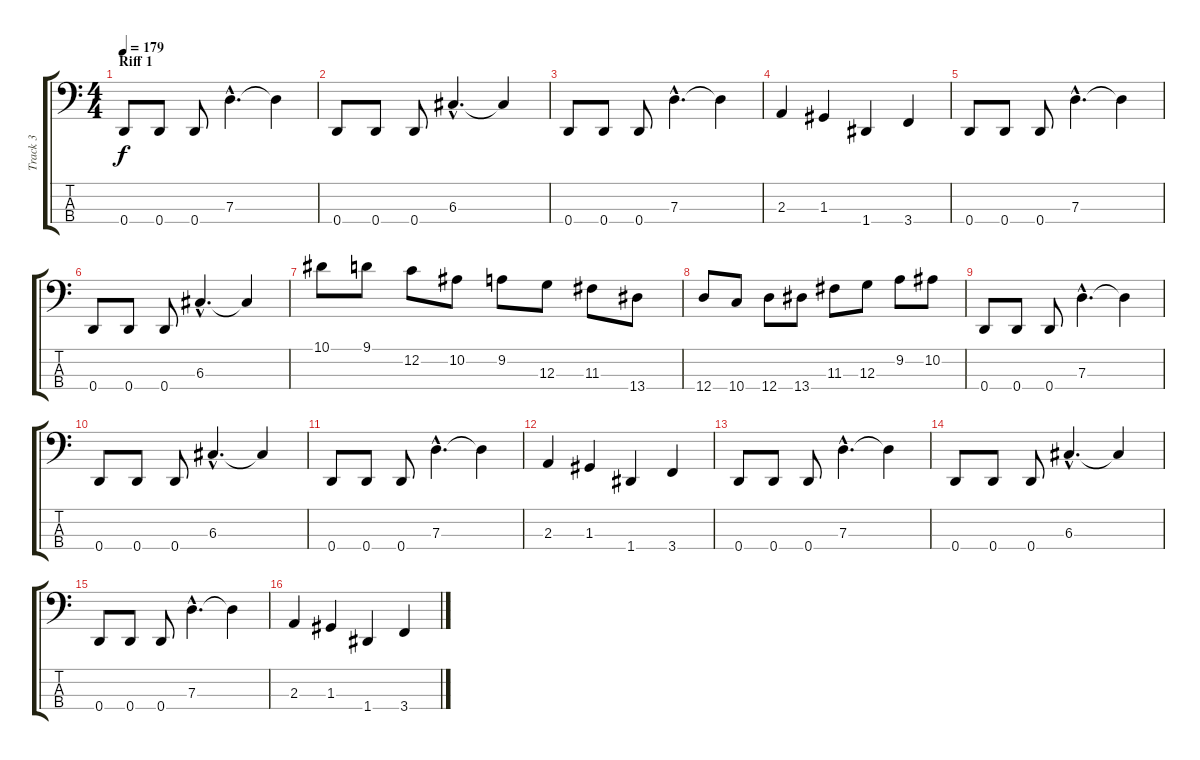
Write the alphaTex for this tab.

\track ("Track 3" "Track 3") {instrument electricbassfinger}
\staff {score tabs}
\tuning (F2 C2 G1 D1) {hide}
\ts (4 4)
\section ("" "Riff 1")
\tempo 179
\clef f4
\ks c
0.4.8{dy f instrument electricbassfinger} 0.4.8 0.4.8 7.3{hac}.4{d} 7.3{t}.4 |
0.4.8 0.4.8 0.4.8 6.3{hac}.4{d} 6.3{t}.4 |
0.4.8 0.4.8 0.4.8 7.3{hac}.4{d} 7.3{t}.4 |
2.3.4 1.3.4 1.4.4 3.4.4 |
0.4.8 0.4.8 0.4.8 7.3{hac}.4{d} 7.3{t}.4 |
0.4.8 0.4.8 0.4.8 6.3{hac}.4{d} 6.3{t}.4 |
10.1.8 9.1.8 12.2.8 10.2.8 9.2.8 12.3.8 11.3.8 13.4.8 |
12.4.8 10.4.8 12.4.8 13.4.8 11.3.8 12.3.8 9.2.8 10.2.8 |
0.4.8 0.4.8 0.4.8 7.3{hac}.4{d} 7.3{t}.4 |
0.4.8 0.4.8 0.4.8 6.3{hac}.4{d} 6.3{t}.4 |
0.4.8 0.4.8 0.4.8 7.3{hac}.4{d} 7.3{t}.4 |
2.3.4 1.3.4 1.4.4 3.4.4 |
0.4.8 0.4.8 0.4.8 7.3{hac}.4{d} 7.3{t}.4 |
0.4.8 0.4.8 0.4.8 6.3{hac}.4{d} 6.3{t}.4 |
0.4.8 0.4.8 0.4.8 7.3{hac}.4{d} 7.3{t}.4 |
2.3.4 1.3.4 1.4.4 3.4.4
